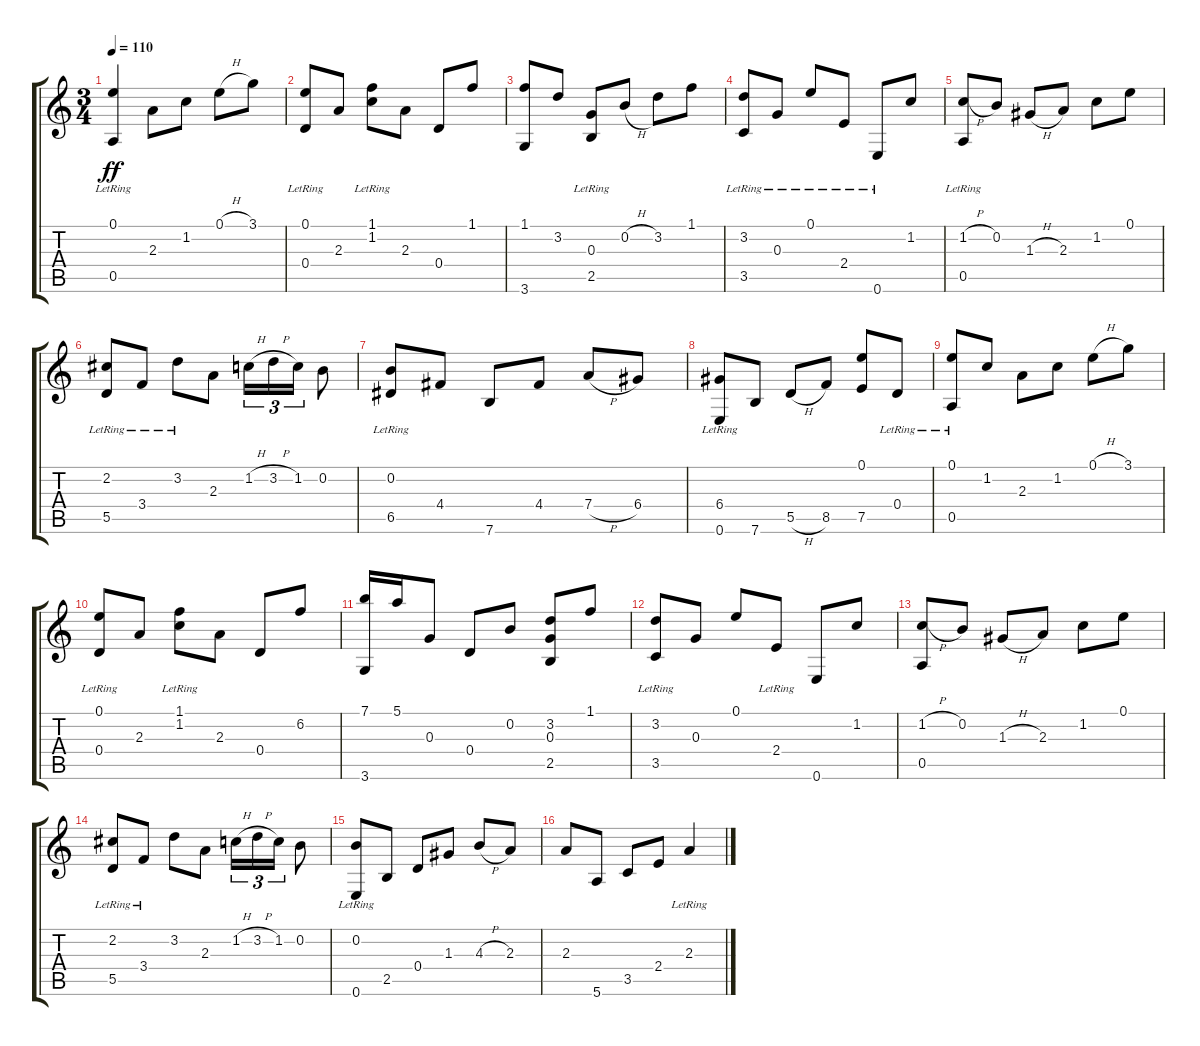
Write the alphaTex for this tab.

\track "" {instrument acousticguitarnylon}
\staff {score tabs}
\tuning (E4 B3 G3 D3 A2 E2) {hide}
\ts (3 4)
\tempo 110
\clef g2
\ks c
(0.1 0.5{lr}).4{dy ff instrument acousticguitarnylon} 2.3.8 1.2.8 0.1{h}.8 3.1.8 |
(0.1 0.4{lr}).8 2.3.8 (1.1{lr} 1.2).8 2.3.8 0.4.8 1.1.8 |
(1.1 3.6).8 3.2.8 (0.3 2.5{lr}).8 0.2{h}.8 3.2.8 1.1.8 |
(3.2{lr} 3.5{lr}).8 0.3{lr}.8 0.1{lr}.8 2.4{lr}.8 0.6{lr}.8 1.2.8 |
(1.2{h} 0.5{lr}).8 0.2.8 1.3{h}.8 2.3.8 1.2.8 0.1.8 |
(2.2{lr} 5.5).8 3.4{lr}.8 3.2{lr}.8 2.3.8 1.2{h}.16{tu (3 2)} 3.2{h}.16{tu (3 2)} 1.2.16{tu (3 2)} 0.2.8 |
(0.2{lr} 6.5{lr}).8 4.4.8 7.6.8 4.4.8 7.4{h}.8 6.4.8 |
(6.4{lr} 0.6).8 7.6.8 5.5{h}.8 8.5.8 (0.1 7.5).8 0.4{lr}.8 |
(0.1 0.5{lr}).8 1.2.8 2.3.8 1.2.8 0.1{h}.8 3.1.8 |
(0.1 0.4{lr}).8 2.3.8 (1.1{lr} 1.2).8 2.3.8 0.4.8 6.2.8 |
(7.1 3.6).16 5.1.16 0.3.8 0.4.8 0.2.8 (3.2 0.3 2.5).8 1.1.8 |
(3.2{lr} 3.5{lr}).8 0.3.8 0.1.8 2.4{lr}.8 0.6.8 1.2.8 |
(1.2{h} 0.5).8 0.2.8 1.3{h}.8 2.3.8 1.2.8 0.1.8 |
(2.2{lr} 5.5).8 3.4{lr}.8 3.2.8 2.3.8 1.2{h}.16{tu (3 2)} 3.2{h}.16{tu (3 2)} 1.2.16{tu (3 2)} 0.2.8 |
(0.2{lr} 0.6).8 2.5.8 0.4.8 1.3.8 4.3{h}.8 2.3.8 |
2.3.8 5.6.8 3.5.8 2.4.8 2.3{lr}.4
